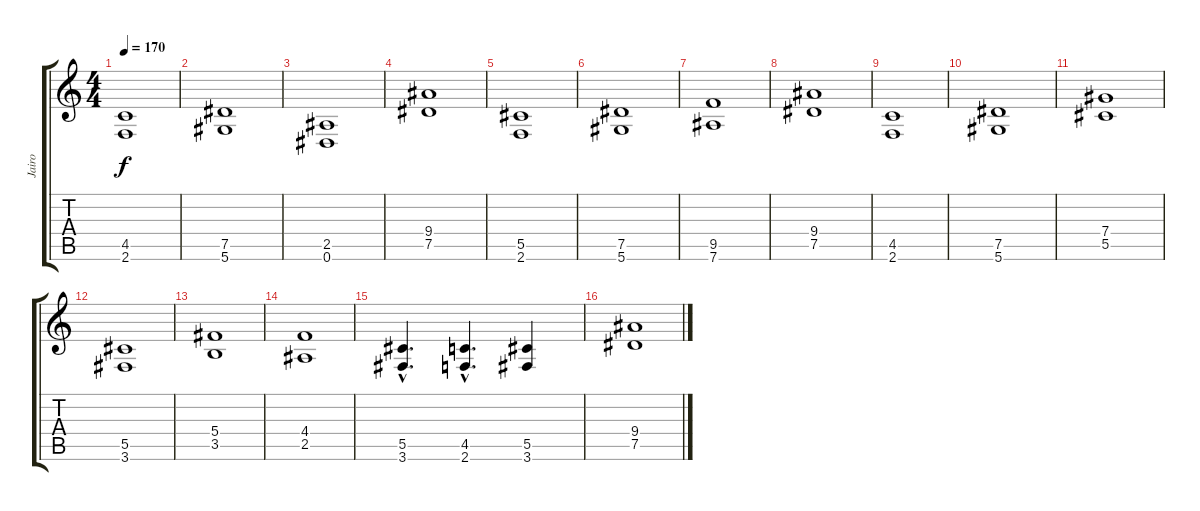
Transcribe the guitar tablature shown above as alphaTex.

\track ("Jairo " "Jairo ") {instrument overdrivenguitar}
\staff {score tabs}
\tuning (Eb4 Bb3 Gb3 Db3 Ab2 Eb2) {hide}
\ts (4 4)
\tempo 170
\clef g2
\ks c
(4.5 2.6).1{dy f} |
(7.5 5.6).1 |
(2.5 0.6).1 |
(9.4 7.5).1 |
(5.5 2.6).1 |
(7.5 5.6).1 |
(9.5 7.6).1 |
(9.4 7.5).1 |
(4.5 2.6).1 |
(7.5 5.6).1 |
(7.4 5.5).1 |
(5.5 3.6).1 |
(5.4 3.5).1 |
(4.4 2.5).1 |
(5.5{hac} 3.6{hac}).4{d} (4.5{hac} 2.6{hac}).4{d} (5.5 3.6).4 |
(9.4 7.5).1
